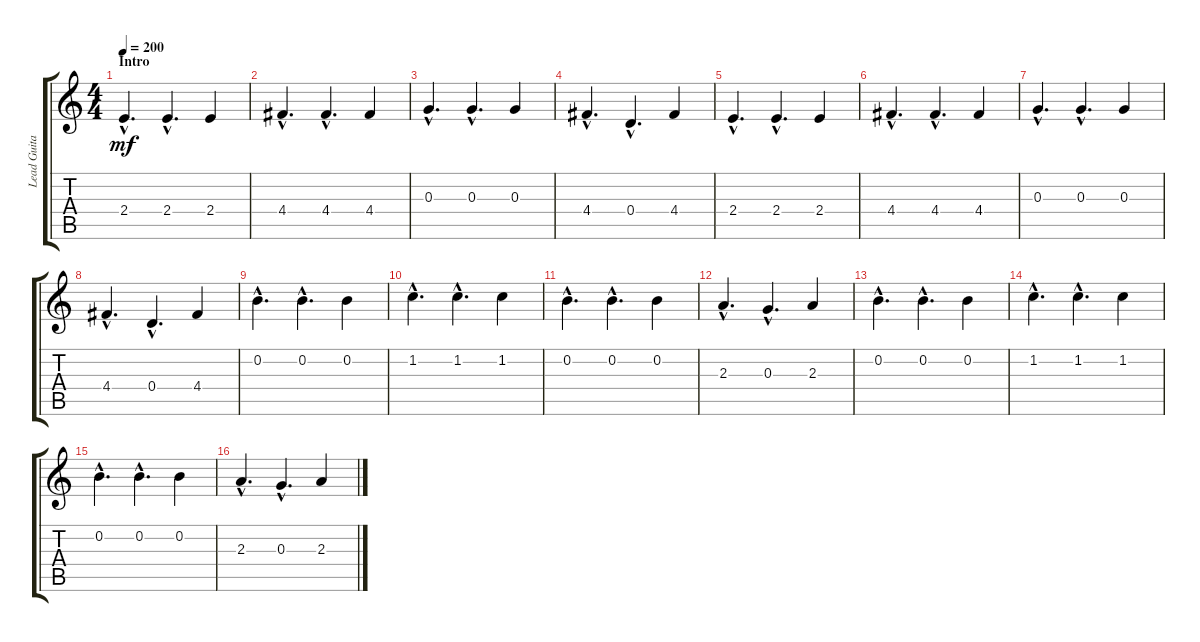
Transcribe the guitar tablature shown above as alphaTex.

\track ("Lead Guitar (Li)" "Lead Guita") {instrument distortionguitar}
\staff {score tabs}
\tuning (E4 B3 G3 D3 A2 E2) {hide}
\ts (4 4)
\section ("" "Intro")
\tempo 200
\clef g2
\ks c
2.4{hac}.4{d dy mf instrument electricguitarclean} 2.4{hac}.4{d} 2.4.4 |
4.4{hac}.4{d} 4.4{hac}.4{d} 4.4.4 |
0.3{hac}.4{d} 0.3{hac}.4{d} 0.3.4 |
4.4{hac}.4{d} 0.4{hac}.4{d} 4.4.4 |
2.4{hac}.4{d} 2.4{hac}.4{d} 2.4.4 |
4.4{hac}.4{d} 4.4{hac}.4{d} 4.4.4 |
0.3{hac}.4{d} 0.3{hac}.4{d} 0.3.4 |
4.4{hac}.4{d} 0.4{hac}.4{d} 4.4.4 |
0.2{hac}.4{d} 0.2{hac}.4{d} 0.2.4 |
1.2{hac}.4{d} 1.2{hac}.4{d} 1.2.4 |
0.2{hac}.4{d} 0.2{hac}.4{d} 0.2.4 |
2.3{hac}.4{d} 0.3{hac}.4{d} 2.3.4 |
0.2{hac}.4{d} 0.2{hac}.4{d} 0.2.4 |
1.2{hac}.4{d} 1.2{hac}.4{d} 1.2.4 |
0.2{hac}.4{d} 0.2{hac}.4{d} 0.2.4 |
2.3{hac}.4{d} 0.3{hac}.4{d} 2.3.4
